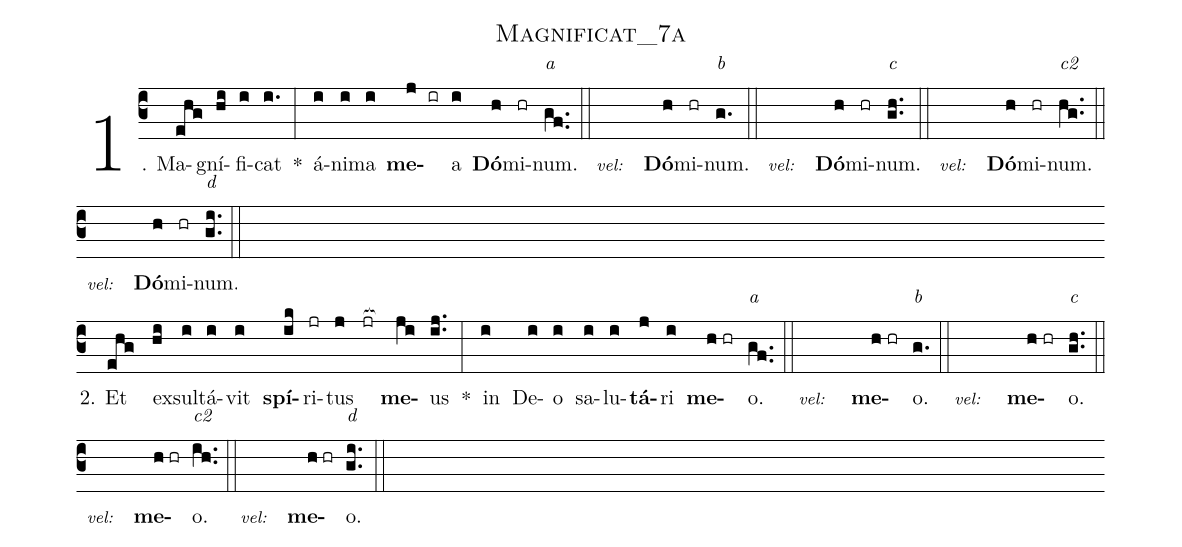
name:Magnificat_7a;
%%
(c3) 1. Ma(ehg)gní(hi)fi(i)cat(i.) *(:) á(i)ni(i)ma(i) <b>me</b>(j ir)a(i) <b>Dó</b>(h)mi(hr)num.<alt>a</alt>(gf..) (::)

 <eu> <v>\footnotesize\textit{vel:}</v> (////)  <b>Dó</b>(h)mi(hr)num.<alt>b</alt></eu>(g.) (::)

<eu> <v>\footnotesize\textit{vel:}</v> (////)  <b>Dó</b>(h)mi(hr)num.<alt>c</alt></eu>(gh..) (::)

 <eu> <v>\footnotesize\textit{vel:}</v> (////)  <b>Dó</b>(h)mi(hr)num.<alt>c2</alt></eu>(hg..) (::)

  <eu> <v>\footnotesize\textit{vel:}</v> (////)  <b>Dó</b>(h)mi(hr)num.<alt>d</alt></eu>(gi..) (::)

(Z-)
2. Et(ehg) ex(hi)sul(i)tá(i)vit(i) <b>spí</b>(ik)ri(jr)tus(j) (jr[ocb:1{]) <b>m{e}</b>(ji[ocb:0}])us(ij..) *(:) in(i) De(i)o(i) sa(i)lu(i)<b>tá</b>(j)ri(i) <b>me</b>(h//hr)o.<alt>a</alt>(gf..) (::)

<eu> <v>\footnotesize\textit{vel:}</v> (////)  <b>me</b>(h//hr)o.<alt>b</alt></eu>(g.) (::)

<eu> <v>\footnotesize\textit{vel:}</v> (////)  <b>me</b>(h//hr)o.<alt>c</alt></eu>(gh..) (::)

<eu> <v>\footnotesize\textit{vel:}</v> (////)  <b>me</b>(h//hr)o.<alt>c2</alt></eu>(ih..) (::)

<eu> <v>\footnotesize\textit{vel:}</v> (////) <b>me</b>(h//hr)o.<alt>d</alt></eu>(gi..) (::)
